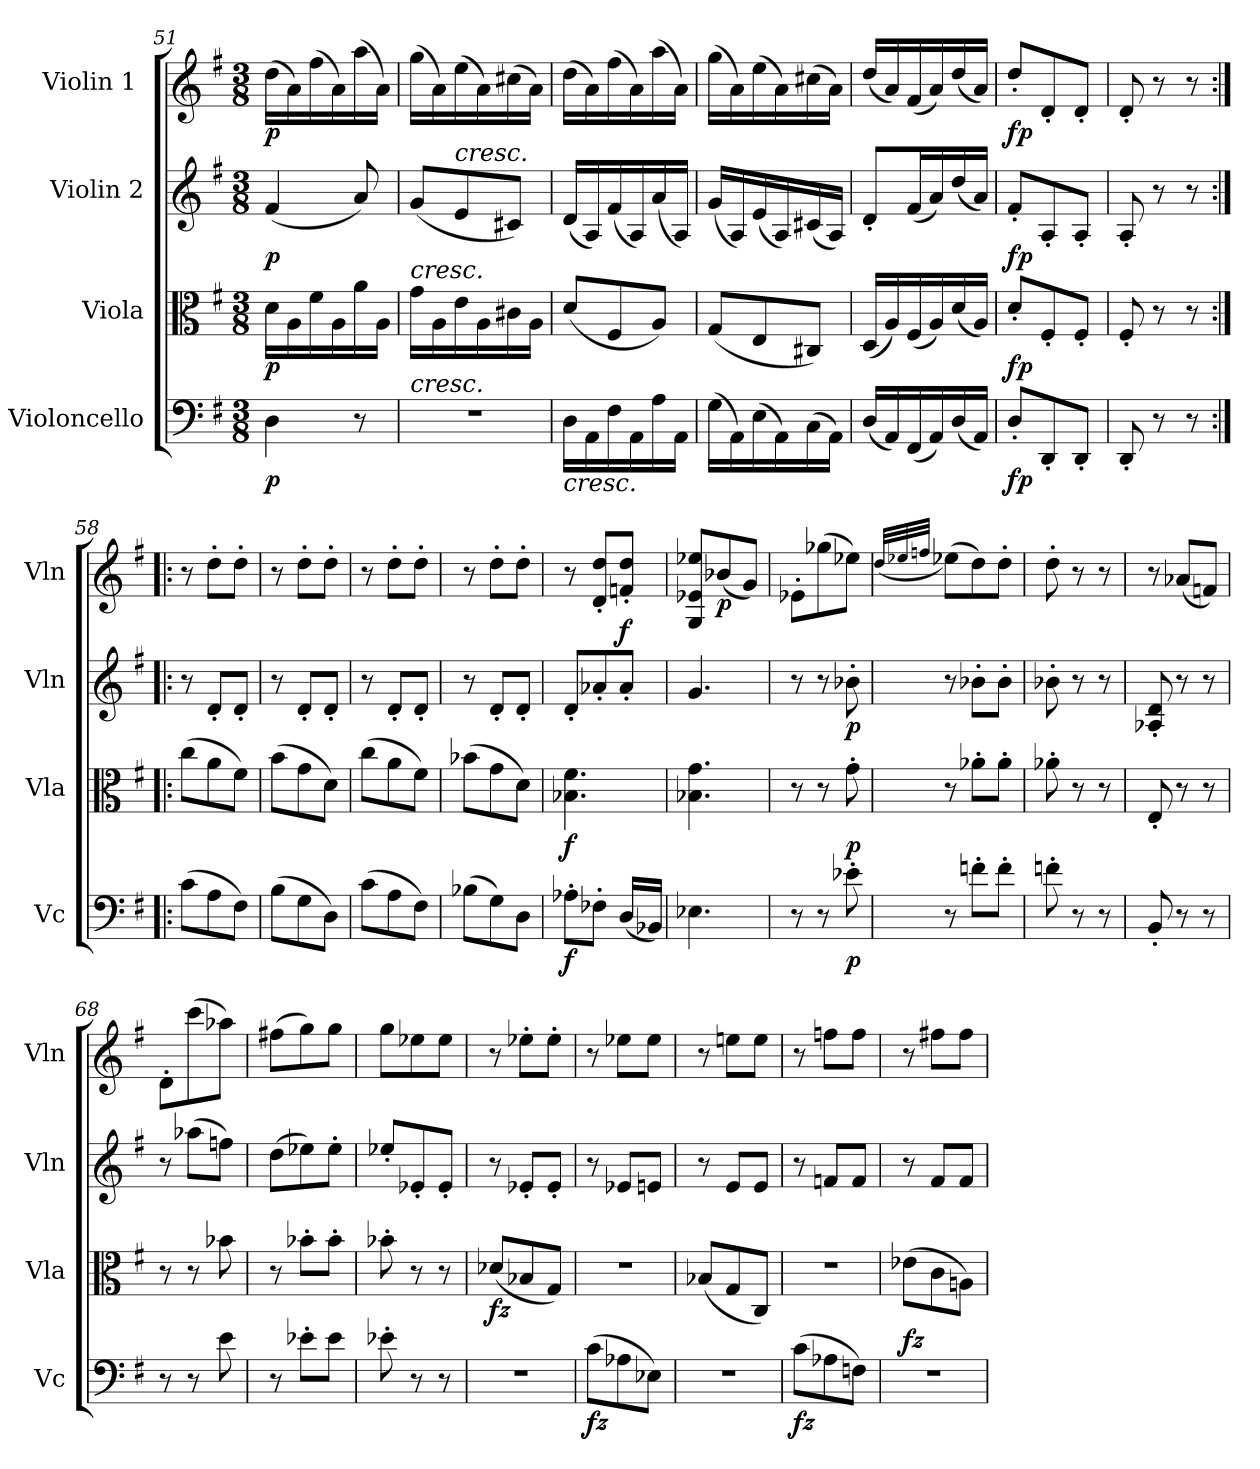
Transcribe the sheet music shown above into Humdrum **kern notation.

**kern	**dynam	**kern	**dynam	**kern	**dynam	**kern	**dynam
*part4	*part4	*part3	*part3	*part2	*part2	*part1	*part1
*staff4	*staff4	*staff3	*staff3	*staff2	*staff2	*staff1	*staff1
*I"Violoncello	*	*I"Viola	*	*I"Violin 2	*	*I"Violin 1 	*
*I'Vc	*	*I'Vla	*	*I'Vln	*	*I'Vln	*
*clefF4	*	*clefC3	*	*clefG2	*	*clefG2	*
*k[f#]	*	*k[f#]	*	*k[f#]	*	*k[f#]	*
*G:	*	*G:	*	*G:	*	*G:	*
*M3/8	*	*M3/8	*	*M3/8	*	*M3/8	*
=51	=51	=51	=51	=51	=51	=51	=51
!	!LO:DY:b	!	!LO:DY:b	!	!LO:DY:b	!	!LO:DY:b
4D\	p	16d\LL	p	(4f#/	p	(16dd\LL	p
.	.	16A\	.	.	.	16a\)	.
.	.	16f#\	.	.	.	(16ff#\	.
.	.	16A\	.	.	.	16a\)	.
8r	.	16a\	.	8a/)	.	(16aa\	.
.	.	16A\JJ	.	.	.	16a\JJ)	.
=52	=52	=52	=52	=52	=52	=52	=52
!	!	!LO:TX:a:i:t=cresc.	!	!	!	!	!
!LO:TX:a:i:t=cresc.	!	!	!	!	!	!	!
4.r	.	16g\LL	.	(8g/L	.	(16gg\LL	.
.	.	16A\	.	.	.	16a\)	.
!	!	!	!	!LO:TX:a:i:t=cresc.	!	!	!
.	.	16e\	.	8e/	.	(16ee\	.
.	.	16A\	.	.	.	16a\)	.
.	.	16c#X\	.	8c#X/J)	.	(16cc#X\	.
.	.	16A\JJ	.	.	.	16a\JJ)	.
=53	=53	=53	=53	=53	=53	=53	=53
!LO:TX:b:i:t=cresc.	!	!	!	!	!	!	!
16D\LL	.	(8d/L	.	(16d/LL	.	(16dd\LL	.
16AA\	.	.	.	16A/)	.	16a\)	.
16F#\	.	8F#/	.	(16f#/	.	(16ff#\	.
16AA\	.	.	.	16A/)	.	16a\)	.
16A\	.	8A/J)	.	(16a/	.	(16aa\	.
16AA\JJ	.	.	.	16A/JJ)	.	16a\JJ)	.
=54	=54	=54	=54	=54	=54	=54	=54
(16G\LL	.	(8G/L	.	(16g/LL	.	(16gg\LL	.
16AA\)	.	.	.	16A/)	.	16a\)	.
(16E\	.	8E/	.	(16e/	.	(16ee\	.
16AA\)	.	.	.	16A/)	.	16a\)	.
(16C\	.	8C#X/J)	.	(16c#X/	.	(16cc#X\	.
16AA\JJ)	.	.	.	16A/JJ)	.	16a\JJ)	.
=55	=55	=55	=55	=55	=55	=55	=55
(16D/LL	.	(16D/LL	.	8d'/L	.	(16dd/LL	.
16AA/)	.	16A/)	.	.	.	16a/)	.
(16FF#/	.	(16F#/	.	(16f#/L	.	(16f#/	.
16AA/)	.	16A/)	.	16a/)	.	16a/)	.
(16D/	.	(16d/	.	(16dd/	.	(16dd/	.
16AA/JJ)	.	16A/JJ)	.	16a/JJ)	.	16a/JJ)	.
=56	=56	=56	=56	=56	=56	=56	=56
!	!LO:DY:b	!	!LO:DY:b	!	!LO:DY:b	!	!LO:DY:b
8D'/L	fp	8d'/L	fp	8f#'/L	fp	8dd'/L	fp
8DD'/	.	8F#'/	.	8A'/	.	8d'/	.
8DD'/J	.	8F#'/J	.	8A'/J	.	8d'/J	.
=57	=57	=57	=57	=57	=57	=57	=57
8DD'/	.	8F#'/	.	8A'/	.	8d'/	.
8r	.	8r	.	8r	.	8r	.
8r	.	8r	.	8r	.	8r	.
=58:|!|:	=58:|!|:	=58:|!|:	=58:|!|:	=58:|!|:	=58:|!|:	=58:|!|:	=58:|!|:
(8c\L	.	(8cc\L	.	8r	.	8r	.
8A\	.	8a\	.	8d'/L	.	8dd'\L	.
8F#\J)	.	8f#\J)	.	8d'/J	.	8dd'\J	.
=59	=59	=59	=59	=59	=59	=59	=59
(8B\L	.	(8b\L	.	8r	.	8r	.
8G\	.	8g\	.	8d'/L	.	8dd'\L	.
8D\J)	.	8d\J)	.	8d'/J	.	8dd'\J	.
=60	=60	=60	=60	=60	=60	=60	=60
(8c\L	.	(8cc\L	.	8r	.	8r	.
8A\	.	8a\	.	8d'/L	.	8dd'\L	.
8F#\J)	.	8f#\J)	.	8d'/J	.	8dd'\J	.
=61	=61	=61	=61	=61	=61	=61	=61
(8B-X\L	.	(8b-X\L	.	8r	.	8r	.
8G\)	.	8g\	.	8d'/L	.	8dd'\L	.
8D\J	.	8d\J)	.	8d'/J	.	8dd'\J	.
=62	=62	=62	=62	=62	=62	=62	=62
!	!LO:DY:b	!	!LO:DY:b	!	!	!	!
8A-X'\L	f	4.B-X\ 4.f#\	f	8d'/L	.	8r	.
8F-X'\J	.	.	.	8a-X'/	.	8d'/ 8dd'/L	.
!	!	!	!	!	!LO:DY:a	!	!
(16D/LL	.	.	.	8a-'/J	f	8fn'/ 8dd'/J	.
16BB-X/JJ)	.	.	.	.	.	.	.
=63	=63	=63	=63	=63	=63	=63	=63
4.E-X\	.	4.B-X\ 4.g\	.	4.g/	.	8G/ 8e-X/ 8ee-X/L	.
!	!	!	!	!	!	!	!LO:DY:b
.	.	.	.	.	.	(8b-X/	p
.	.	.	.	.	.	8g/J)	.
=64	=64	=64	=64	=64	=64	=64	=64
8r	.	8r	.	8r	.	8e-X'\L	.
8r	.	8r	.	8r	.	(8gg-X\	.
!	!LO:DY:b	!	!LO:DY:b	!	!LO:DY:b	!	!
8e-X'\	p	8g'\	p	8b-X'\	p	8ee-X\J)	.
=65	=65	=65	=65	=65	=65	=65	=65
.	.	.	.	.	.	(32qdd/LLL	.
.	.	.	.	.	.	32qee-X/	.
.	.	.	.	.	.	32qffn/JJJ	.
8r	.	8r	.	8r	.	(8ee-X\L)	.
8fn'\L	.	8a-X'\L	.	8b-X'\L	.	8dd\)	.
8f'\J	.	8a-'\J	.	8b-'\J	.	8dd'\J	.
=66	=66	=66	=66	=66	=66	=66	=66
8fn'\	.	8a-X'\	.	8b-X'\	.	8dd'\	.
8r	.	8r	.	8r	.	8r	.
8r	.	8r	.	8r	.	8r	.
=67	=67	=67	=67	=67	=67	=67	=67
8BB'/	.	8E'/	.	8A-X'/ 8d'/	.	8r	.
8r	.	8r	.	8r	.	(8a-X/L	.
8r	.	8r	.	8r	.	8fn/J)	.
=68	=68	=68	=68	=68	=68	=68	=68
8r	.	8r	.	8r	.	8d'\L	.
8r	.	8r	.	(8aa-X\L	.	(8ccc\	.
8e\	.	8b-X\	.	8ffn\J)	.	8aa-X\J)	.
=69	=69	=69	=69	=69	=69	=69	=69
8r	.	8r	.	(8dd\L	.	(8ff#X\L	.
8e-X'\L	.	8b-X'\L	.	8ee-X\)	.	8gg\)	.
8e-\J	.	8b-'\J	.	8ee-'\J	.	8gg\J	.
=70	=70	=70	=70	=70	=70	=70	=70
8e-X'\	.	8b-X'\	.	8ee-X'/L	.	8gg\L	.
8r	.	8r	.	8e-X'/	.	8ee-X\	.
8r	.	8r	.	8e-'/J	.	8ee-\J	.
=71	=71	=71	=71	=71	=71	=71	=71
!	!	!	!LO:DY:b	!	!	!	!
4.r	.	(8d-X/L	fz	8r	.	8r	.
.	.	8B-X/	.	8e-X'/L	.	8ee-X'\L	.
.	.	8G/J)	.	8e-'/J	.	8ee-'\J	.
=72	=72	=72	=72	=72	=72	=72	=72
!	!LO:DY:b	!	!	!	!	!	!
(8c\L	fz	4.r	.	8r	.	8r	.
8A-X\	.	.	.	8e-X/L	.	8ee-X\L	.
8E-X\J)	.	.	.	8en/J	.	8ee-\J	.
=73	=73	=73	=73	=73	=73	=73	=73
4.r	.	(8B-X/L	.	8r	.	8r	.
.	.	8G/	.	8e/L	.	8een\L	.
.	.	8C/J)	.	8e/J	.	8ee\J	.
=74	=74	=74	=74	=74	=74	=74	=74
!	!LO:DY:b	!	!	!	!	!	!
(8c\L	fz	4.r	.	8r	.	8r	.
8A-X\	.	.	.	8fn/L	.	8ffn\L	.
8Fn\J)	.	.	.	8f/J	.	8ff\J	.
=75	=75	=75	=75	=75	=75	=75	=75
!	!LO:DY:a	!	!	!	!	!	!
4.r	fz	(8e-X\L	.	8r	.	8r	.
.	.	8c\	.	8f#/L	.	8ff#X\L	.
.	.	8An\J)	.	8f#/J	.	8ff#\J	.
=	=	=	=	=	=	=	=
*-	*-	*-	*-	*-	*-	*-	*-
